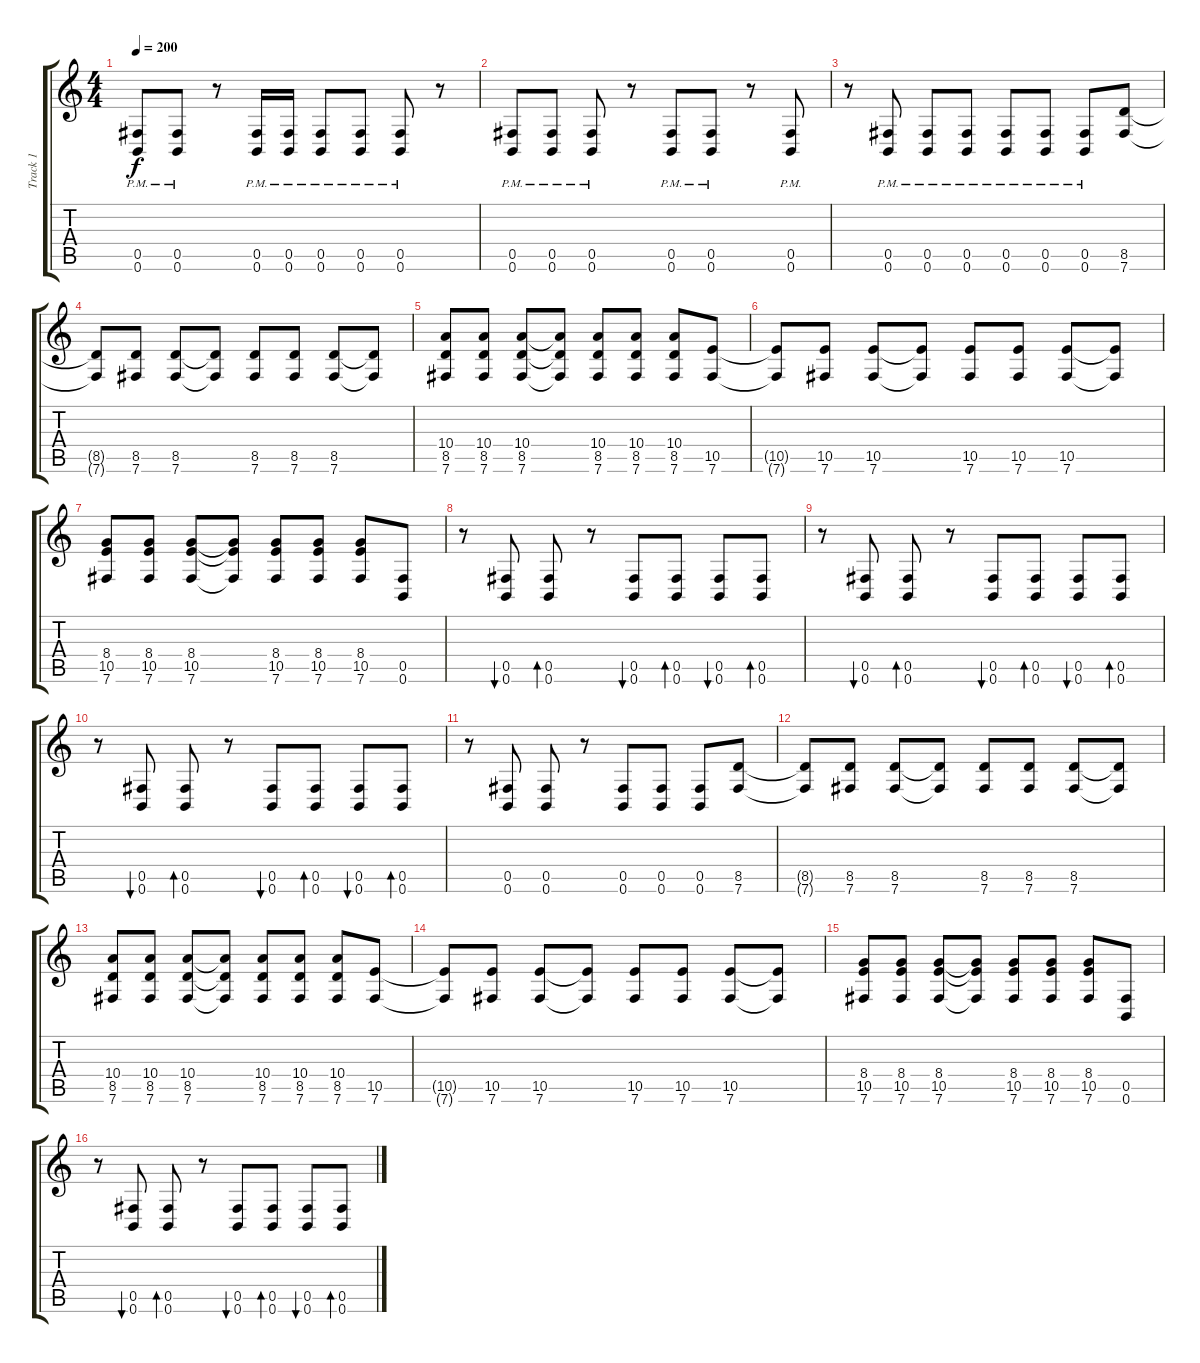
\track ("Track 1" "Track 1") {instrument overdrivenguitar}
\staff {score tabs}
\tuning (Db4 Ab3 E3 B2 Gb2 B1) {hide}
\ts (4 4)
\tempo 200
\clef g2
\ks c
(0.5{pm} 0.6{pm}).8{dy f} (0.5{pm} 0.6{pm}).8 r.8 (0.5{pm} 0.6{pm}).16 (0.5{pm} 0.6{pm}).16 (0.5{pm} 0.6{pm}).8 (0.5{pm} 0.6{pm}).8 (0.5{pm} 0.6{pm}).8 r.8 |
(0.5{pm} 0.6{pm}).8 (0.5{pm} 0.6{pm}).8 (0.5{pm} 0.6{pm}).8 r.8 (0.5{pm} 0.6{pm}).8 (0.5{pm} 0.6{pm}).8 r.8 (0.5{pm} 0.6{pm}).8 |
r.8 (0.5{pm} 0.6{pm}).8 (0.5{pm} 0.6{pm}).8 (0.5{pm} 0.6{pm}).8 (0.5{pm} 0.6{pm}).8 (0.5{pm} 0.6{pm}).8 (0.5{pm} 0.6{pm}).8 (8.5 7.6).8 |
(8.5{t} 7.6{t}).8 (8.5 7.6).8 (8.5 7.6).8 (8.5{t} 7.6{t}).8 (8.5 7.6).8 (8.5 7.6).8 (8.5 7.6).8 (8.5{t} 7.6{t}).8 |
(10.4 8.5 7.6).8 (10.4 8.5 7.6).8 (10.4 8.5 7.6).8 (10.4{t} 8.5{t} 7.6{t}).8 (10.4 8.5 7.6).8 (10.4 8.5 7.6).8 (10.4 8.5 7.6).8 (10.5 7.6).8 |
(10.5{t} 7.6{t}).8 (10.5 7.6).8 (10.5 7.6).8 (10.5{t} 7.6{t}).8 (10.5 7.6).8 (10.5 7.6).8 (10.5 7.6).8 (10.5{t} 7.6{t}).8 |
(8.4 10.5 7.6).8 (8.4 10.5 7.6).8 (8.4 10.5 7.6).8 (8.4{t} 10.5{t} 7.6{t}).8 (8.4 10.5 7.6).8 (8.4 10.5 7.6).8 (8.4 10.5 7.6).8 (0.5 0.6).8 |
r.8 (0.5 0.6).8{bu 60} (0.5 0.6).8{bd 60} r.8 (0.5 0.6).8{bu 60} (0.5 0.6).8{bd 60} (0.5 0.6).8{bu 60} (0.5 0.6).8{bd 60} |
r.8 (0.5 0.6).8{bu 60} (0.5 0.6).8{bd 60} r.8 (0.5 0.6).8{bu 60} (0.5 0.6).8{bd 60} (0.5 0.6).8{bu 60} (0.5 0.6).8{bd 60} |
r.8 (0.5 0.6).8{bu 60} (0.5 0.6).8{bd 60} r.8 (0.5 0.6).8{bu 60} (0.5 0.6).8{bd 60} (0.5 0.6).8{bu 60} (0.5 0.6).8{bd 60} |
r.8 (0.5 0.6).8 (0.5 0.6).8 r.8 (0.5 0.6).8 (0.5 0.6).8 (0.5 0.6).8 (8.5 7.6).8 |
(8.5{t} 7.6{t}).8 (8.5 7.6).8 (8.5 7.6).8 (8.5{t} 7.6{t}).8 (8.5 7.6).8 (8.5 7.6).8 (8.5 7.6).8 (8.5{t} 7.6{t}).8 |
(10.4 8.5 7.6).8 (10.4 8.5 7.6).8 (10.4 8.5 7.6).8 (10.4{t} 8.5{t} 7.6{t}).8 (10.4 8.5 7.6).8 (10.4 8.5 7.6).8 (10.4 8.5 7.6).8 (10.5 7.6).8 |
(10.5{t} 7.6{t}).8 (10.5 7.6).8 (10.5 7.6).8 (10.5{t} 7.6{t}).8 (10.5 7.6).8 (10.5 7.6).8 (10.5 7.6).8 (10.5{t} 7.6{t}).8 |
(8.4 10.5 7.6).8 (8.4 10.5 7.6).8 (8.4 10.5 7.6).8 (8.4{t} 10.5{t} 7.6{t}).8 (8.4 10.5 7.6).8 (8.4 10.5 7.6).8 (8.4 10.5 7.6).8 (0.5 0.6).8 |
r.8 (0.5 0.6).8{bu 60} (0.5 0.6).8{bd 60} r.8 (0.5 0.6).8{bu 60} (0.5 0.6).8{bd 60} (0.5 0.6).8{bu 60} (0.5 0.6).8{bd 60}
